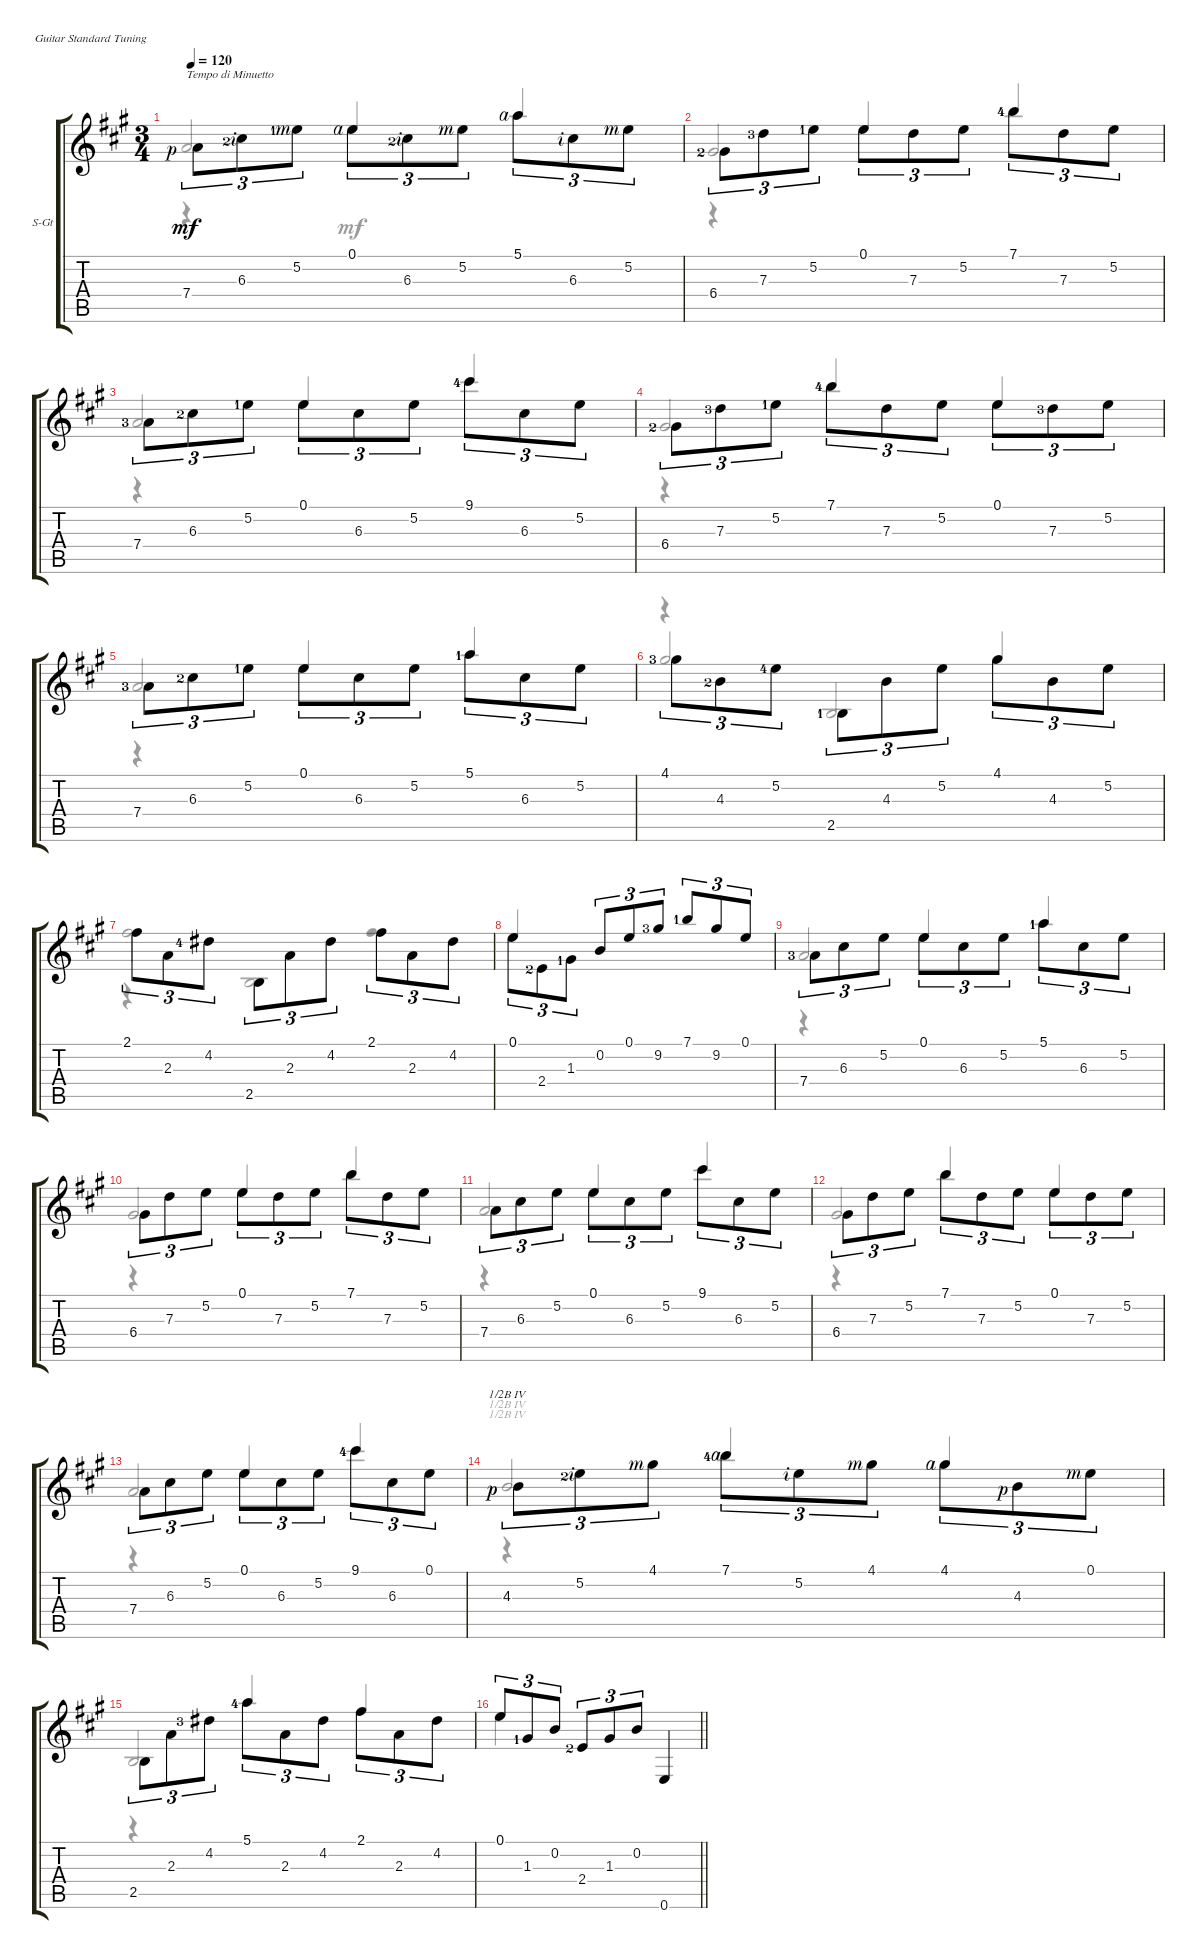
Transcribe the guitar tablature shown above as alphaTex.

\defaultSystemsLayout 4
\bracketExtendMode groupsimilarinstruments
\firstSystemTrackNameOrientation horizontal
\otherSystemsTrackNameOrientation horizontal
\track ("Steel Guitar" "S-Gt") {instrument acousticguitarsteel}
\staff {score tabs}
\tuning (E4 B3 G3 D3 A2 E2)
\voice
\ts (3 4)
\tempo 120
\clef g2
\ks a
7.4{rf 1}.8{tu (3 2) txt "Tempo di Minuetto" dy mf instrument acousticguitarsteel} 6.3{lf 3 rf 2}.8{tu (3 2)} 5.2{lf 2 rf 3}.8{tu (3 2)} 0.1{rf 4}.8{tu (3 2) beam invert} 6.3{lf 3 rf 2}.8{tu (3 2)} 5.2{rf 3}.8{tu (3 2)} 5.1{rf 4}.8{tu (3 2) beam invert} 6.3{rf 2}.8{tu (3 2)} 5.2{rf 3}.8{tu (3 2)} |
6.4{lf 3}.8{tu (3 2)} 7.3{lf 4}.8{tu (3 2)} 5.2{lf 2}.8{tu (3 2)} 0.1.8{tu (3 2) beam invert} 7.3.8{tu (3 2)} 5.2.8{tu (3 2)} 7.1{lf 5}.8{tu (3 2) beam invert} 7.3.8{tu (3 2)} 5.2.8{tu (3 2)} |
7.4{lf 4}.8{tu (3 2)} 6.3{lf 3}.8{tu (3 2)} 5.2{lf 2}.8{tu (3 2)} 0.1.8{tu (3 2) beam invert} 6.3.8{tu (3 2)} 5.2.8{tu (3 2)} 9.1{lf 5}.8{tu (3 2) beam invert} 6.3.8{tu (3 2)} 5.2.8{tu (3 2)} |
6.4{lf 3}.8{tu (3 2)} 7.3{lf 4}.8{tu (3 2)} 5.2{lf 2}.8{tu (3 2)} 7.1{lf 5}.8{tu (3 2) beam invert} 7.3.8{tu (3 2)} 5.2.8{tu (3 2)} 0.1.8{tu (3 2) beam invert} 7.3{lf 4}.8{tu (3 2)} 5.2.8{tu (3 2)} |
7.4{lf 4}.8{tu (3 2)} 6.3{lf 3}.8{tu (3 2)} 5.2{lf 2}.8{tu (3 2)} 0.1.8{tu (3 2) beam invert} 6.3.8{tu (3 2)} 5.2.8{tu (3 2)} 5.1{lf 2}.8{tu (3 2) beam invert} 6.3.8{tu (3 2)} 5.2.8{tu (3 2)} |
4.1{lf 4}.8{tu (3 2) beam invert} 4.3{lf 3}.8{tu (3 2)} 5.2{lf 5}.8{tu (3 2)} 2.5{lf 2}.8{tu (3 2)} 4.3.8{tu (3 2)} 5.2.8{tu (3 2)} 4.1.8{tu (3 2) beam invert} 4.3.8{tu (3 2)} 5.2.8{tu (3 2)} |
2.1.8{tu (3 2) beam invert} 2.3.8{tu (3 2)} 4.2{lf 5}.8{tu (3 2)} 2.5.8{tu (3 2)} 2.3.8{tu (3 2)} 4.2.8{tu (3 2)} 2.1.8{tu (3 2) beam invert} 2.3.8{tu (3 2)} 4.2.8{tu (3 2)} |
0.1.8{tu (3 2) beam invert} 2.4{lf 3}.8{tu (3 2)} 1.3{lf 2}.8{tu (3 2)} 0.2.8{tu (3 2)} 0.1.8{tu (3 2)} 9.2{lf 4}.8{tu (3 2)} 7.1{lf 2}.8{tu (3 2)} 9.2.8{tu (3 2)} 0.1.8{tu (3 2)} |
7.4{lf 4}.8{tu (3 2)} 6.3.8{tu (3 2)} 5.2.8{tu (3 2)} 0.1.8{tu (3 2) beam invert} 6.3.8{tu (3 2)} 5.2.8{tu (3 2)} 5.1{lf 2}.8{tu (3 2) beam invert} 6.3.8{tu (3 2)} 5.2.8{tu (3 2)} |
6.4.8{tu (3 2)} 7.3.8{tu (3 2)} 5.2.8{tu (3 2)} 0.1.8{tu (3 2) beam invert} 7.3.8{tu (3 2)} 5.2.8{tu (3 2)} 7.1.8{tu (3 2) beam invert} 7.3.8{tu (3 2)} 5.2.8{tu (3 2)} |
7.4.8{tu (3 2)} 6.3.8{tu (3 2)} 5.2.8{tu (3 2)} 0.1.8{tu (3 2) beam invert} 6.3.8{tu (3 2)} 5.2.8{tu (3 2)} 9.1.8{tu (3 2) beam invert} 6.3.8{tu (3 2)} 5.2.8{tu (3 2)} |
6.4.8{tu (3 2)} 7.3.8{tu (3 2)} 5.2.8{tu (3 2)} 7.1.8{tu (3 2) beam invert} 7.3.8{tu (3 2)} 5.2.8{tu (3 2)} 0.1.8{tu (3 2) beam invert} 7.3.8{tu (3 2)} 5.2.8{tu (3 2)} |
7.4.8{tu (3 2)} 6.3.8{tu (3 2)} 5.2.8{tu (3 2)} 0.1.8{tu (3 2) beam invert} 6.3.8{tu (3 2)} 5.2.8{tu (3 2)} 9.1{lf 5}.8{tu (3 2) beam invert} 6.3.8{tu (3 2)} 0.1.8{tu (3 2)} |
4.3{rf 1}.8{tu (3 2) barre (4 half)} 5.2{lf 3 rf 2}.8{tu (3 2)} 4.1{rf 3}.8{tu (3 2)} 7.1{lf 5 rf 4}.8{tu (3 2) beam invert} 5.2{rf 2}.8{tu (3 2)} 4.1{rf 3}.8{tu (3 2)} 4.1{rf 4}.8{tu (3 2) beam invert} 4.3{rf 1}.8{tu (3 2)} 0.1{rf 3}.8{tu (3 2)} |
2.5.8{tu (3 2)} 2.3.8{tu (3 2)} 4.2{lf 4}.8{tu (3 2)} 5.1{lf 5}.8{tu (3 2) beam invert} 2.3.8{tu (3 2)} 4.2.8{tu (3 2)} 2.1.8{tu (3 2) beam invert} 2.3.8{tu (3 2)} 4.2.8{tu (3 2)} |
\barLineRight lightlight
0.1.8{tu (3 2)} 1.3{lf 2}.8{tu (3 2)} 0.2.8{tu (3 2)} 2.4{lf 3}.8{tu (3 2)} 1.3.8{tu (3 2)} 0.2.8{tu (3 2)} 0.6.4
\voice
\clef g2
\ottava regular
\simile none
\ks a
7.4.2{d dy mf beam invert} |
6.4{lf 3}.2{d beam invert} |
7.4{lf 4}.2{d beam invert} |
6.4{lf 3}.2{d beam invert} |
7.4{lf 4}.2{d beam invert} |
r.4 2.5{lf 2}.2{beam invert} |
2.1.2 2.1.4 |
0.1.4{beam invert} |
7.4{lf 4}.2{d beam invert} |
6.4.2{d beam invert} |
7.4.2{d beam invert} |
6.4.2{d beam invert} |
7.4.2{d beam invert} |
4.3{rf 1}.2{d barre (4 half) beam invert} |
2.5.2{d beam invert} |
\barLineRight lightlight
0.1.4
\voice
\clef g2
\ottava regular
\simile none
\ks a
r.4{dy mf} 0.1.4{beam invert} 5.1.4{beam invert} |
r.4{beam invert} 0.1.4{beam invert} 7.1{lf 5}.4{beam invert} |
r.4{beam invert} 0.1.4{beam invert} 9.1{lf 5}.4{beam invert} |
r.4{beam invert} 7.1{lf 5}.4{beam invert} 0.1.4{beam invert} |
r.4{beam invert} 0.1.4{beam invert} 5.1{lf 2}.4{beam invert} |
4.1{lf 4}.2{beam invert} 4.1.4{beam invert} |
r.4 2.5.2 |
|
r.4{beam invert} 0.1.4{beam invert} 5.1{lf 2}.4{beam invert} |
r.4{beam invert} 0.1.4{beam invert} 7.1.4{beam invert} |
r.4{beam invert} 0.1.4{beam invert} 9.1.4{beam invert} |
r.4 7.1.4{beam invert} 0.1.4{beam invert} |
r.4{beam invert} 0.1.4{beam invert} 9.1{lf 5}.4{beam invert} |
r.4{barre (4 half) beam invert} 7.1{lf 5 rf 4}.4{beam invert} 4.1{rf 4}.4{beam invert} |
r.4{beam invert} 5.1{lf 5}.4{beam invert} 2.1.4{beam invert} |
\barLineRight lightlight
